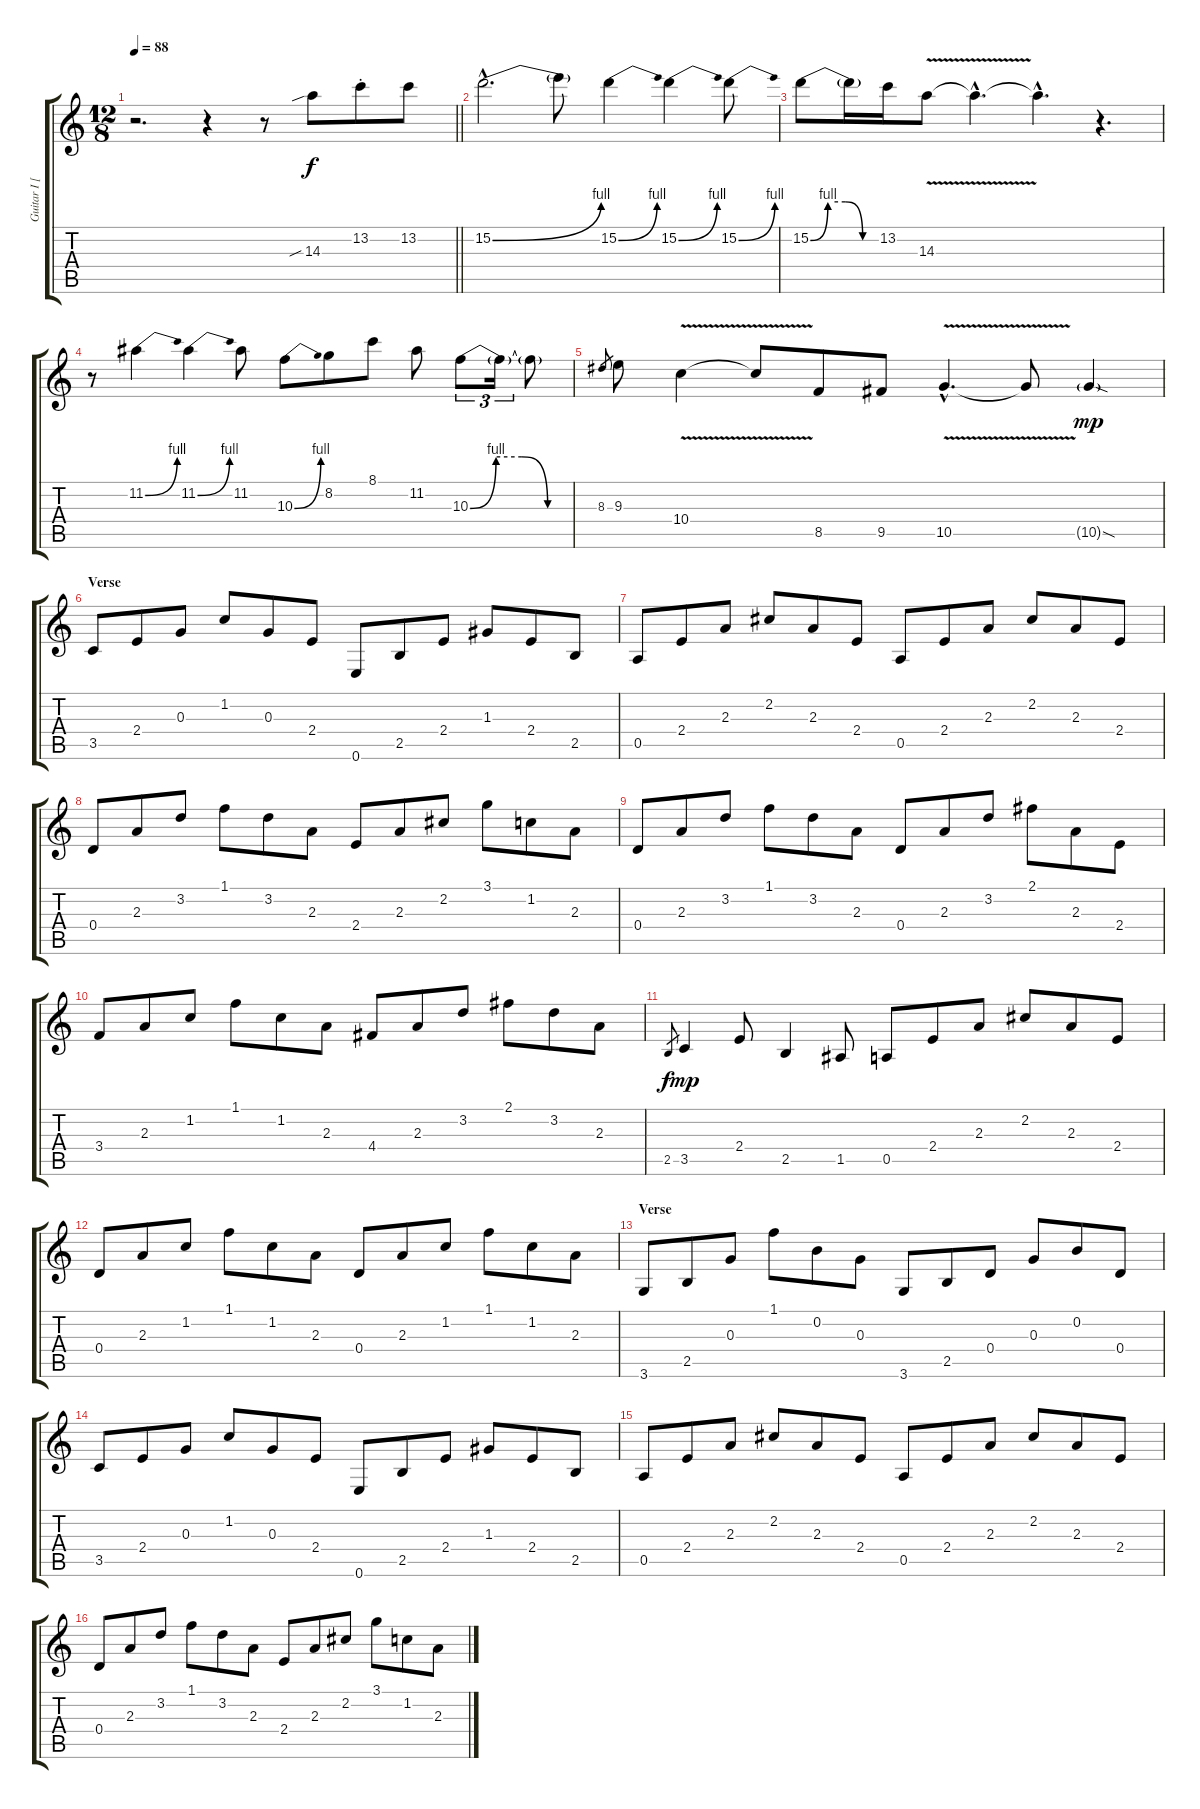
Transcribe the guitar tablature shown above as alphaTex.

\track ("Guitar I [Standard]" "Guitar I [") {instrument distortionguitar}
\staff {score tabs}
\tuning (E4 B3 G3 D3 A2 E2) {hide}
\ts (12 8)
\tempo 88
\clef g2
\barLineRight lightlight
\ks c
r.2{d dy f instrument distortionguitar} r.4 r.8 14.3{sib}.8 13.2{st}.8 13.2.8 |
15.2{be (bend 0 0 60 4) hac}.2{d} 15.2{t}.8 15.2{be (bend 0 0 60 4)}.4 15.2{be (bend 0 0 60 4)}.4 15.2{be (bend 0 0 60 4)}.8 |
15.2{be (custom 0 0 15 4 30 4 45 0 60 0)}.8 15.2{t}.16 13.2.16 14.3{v}.8 14.3{hac t}.4{d} 14.3{hac t}.4{d} r.4{d} |
r.8 11.2{be (bend 0 0 60 4)}.4 11.2{be (bend 0 0 60 4)}.4 11.2.8 10.3{be (bend 0 0 60 4)}.8 8.2.8 8.1.8 11.2.8 10.3{be (custom 0 0 15 4 30 4 45 0 60 0)}.8{tu (3 2)} 10.3{t}.16{tu (3 2)} 10.3{t}.8 |
8.3.8{gr} 9.3.8 10.4{v}.4 10.4{t}.8 8.5.8 9.5.8 10.5{v hac}.4{d} 10.5{t}.8 10.5{sod g}.4{dy mp} |
\section ("" "Verse")
3.5.8 2.4.8 0.3.8 1.2.8 0.3.8 2.4.8 0.6.8 2.5.8 2.4.8 1.3.8 2.4.8 2.5.8 |
0.5.8 2.4.8 2.3.8 2.2.8 2.3.8 2.4.8 0.5.8 2.4.8 2.3.8 2.2.8 2.3.8 2.4.8 |
0.4.8 2.3.8 3.2.8 1.1.8 3.2.8 2.3.8 2.4.8 2.3.8 2.2.8 3.1.8 1.2.8 2.3.8 |
0.4.8 2.3.8 3.2.8 1.1.8 3.2.8 2.3.8 0.4.8 2.3.8 3.2.8 2.1.8 2.3.8 2.4.8 |
3.4.8 2.3.8 1.2.8 1.1.8 1.2.8 2.3.8 4.4.8 2.3.8 3.2.8 2.1.8 3.2.8 2.3.8 |
2.5.8{gr dy f} 3.5.4{dy mp} 2.4.8 2.5.4 1.5.8 0.5.8 2.4.8 2.3.8 2.2.8 2.3.8 2.4.8 |
0.4.8 2.3.8 1.2.8 1.1.8 1.2.8 2.3.8 0.4.8 2.3.8 1.2.8 1.1.8 1.2.8 2.3.8 |
\section ("" "Verse")
3.6.8 2.5.8 0.3.8 1.1.8 0.2.8 0.3.8 3.6.8 2.5.8 0.4.8 0.3.8 0.2.8 0.4.8 |
3.5.8 2.4.8 0.3.8 1.2.8 0.3.8 2.4.8 0.6.8 2.5.8 2.4.8 1.3.8 2.4.8 2.5.8 |
0.5.8 2.4.8 2.3.8 2.2.8 2.3.8 2.4.8 0.5.8 2.4.8 2.3.8 2.2.8 2.3.8 2.4.8 |
0.4.8 2.3.8 3.2.8 1.1.8 3.2.8 2.3.8 2.4.8 2.3.8 2.2.8 3.1.8 1.2.8 2.3.8
